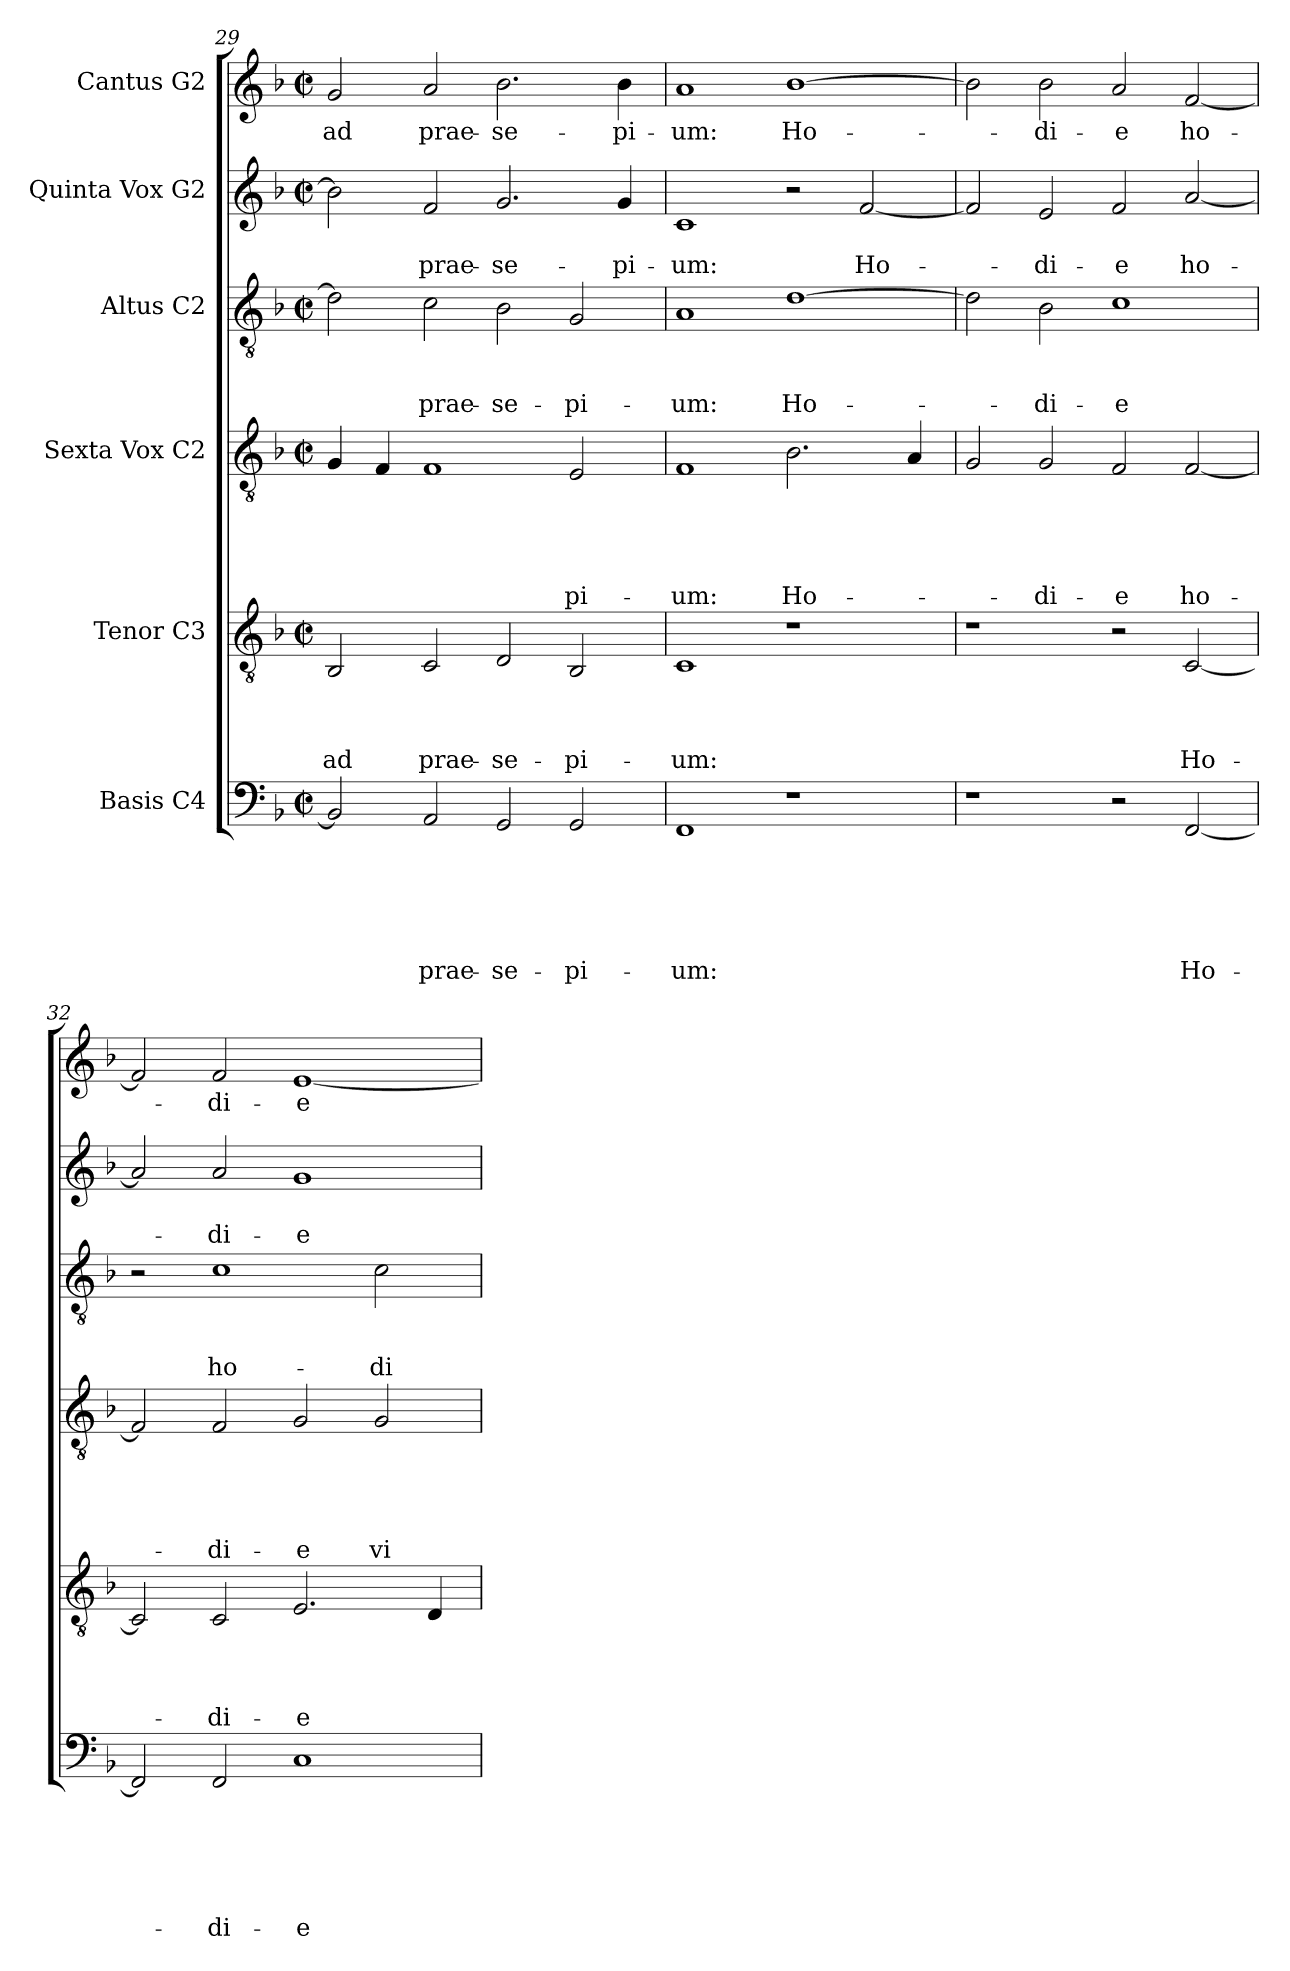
**kern	**text	**text	**text	**text	**text	**text	**kern	**text	**text	**text	**text	**kern	**text	**text	**text	**text	**text	**kern	**text	**text	**text	**kern	**text	**text	**kern	**text
*part6	*part6	*part6	*part6	*part6	*part6	*part6	*part5	*part5	*part5	*part5	*part5	*part4	*part4	*part4	*part4	*part4	*part4	*part3	*part3	*part3	*part3	*part2	*part2	*part2	*part1	*part1
*staff6	*staff6	*staff6	*staff6	*staff6	*staff6	*staff6	*staff5	*staff5	*staff5	*staff5	*staff5	*staff4	*staff4	*staff4	*staff4	*staff4	*staff4	*staff3	*staff3	*staff3	*staff3	*staff2	*staff2	*staff2	*staff1	*staff1
*I"Basis C4	*	*	*	*	*	*	*I"Tenor C3	*	*	*	*	*I"Sexta Vox C2	*	*	*	*	*	*I"Altus C2	*	*	*	*I"Quinta Vox G2	*	*	*I"Cantus G2	*
*clefF4	*	*	*	*	*	*	*clefGv2	*	*	*	*	*clefGv2	*	*	*	*	*	*clefGv2	*	*	*	*clefG2	*	*	*clefG2	*
*k[b-]	*	*	*	*	*	*	*k[b-]	*	*	*	*	*k[b-]	*	*	*	*	*	*k[b-]	*	*	*	*k[b-]	*	*	*k[b-]	*
*F:	*	*	*	*	*	*	*F:	*	*	*	*	*F:	*	*	*	*	*	*F:	*	*	*	*F:	*	*	*F:	*
*M2/2	*	*	*	*	*	*	*M2/2	*	*	*	*	*M2/2	*	*	*	*	*	*M2/2	*	*	*	*M2/2	*	*	*M2/2	*
*met(c|)	*	*	*	*	*	*	*met(c|)	*	*	*	*	*met(c|)	*	*	*	*	*	*met(c|)	*	*	*	*met(c|)	*	*	*met(c|)	*
=29	=29	=29	=29	=29	=29	=29	=29	=29	=29	=29	=29	=29	=29	=29	=29	=29	=29	=29	=29	=29	=29	=29	=29	=29	=29	=29
!	!	!	!	!	!	!	!	!	!	!	!LO:LY:b	!	!	!	!	!	!	!	!	!	!	!	!	!	!	!LO:LY:b
2BB-/]	.	.	.	.	.	.	2BB-/	.	.	.	ad	4G/	.	.	.	.	.	2d\]	.	.	.	2b-\]	.	.	2g/	ad
.	.	.	.	.	.	.	.	.	.	.	.	4F/	.	.	.	.	.	.	.	.	.	.	.	.	.	.
!	!	!	!	!	!	!LO:LY:b	!	!	!	!	!LO:LY:b	!	!	!	!	!	!	!	!	!	!LO:LY:b	!	!	!LO:LY:b	!	!LO:LY:b
2AA/	.	.	.	.	.	prae-	2C/	.	.	.	prae-	1F	.	.	.	.	.	2c\	.	.	prae-	2f/	.	prae-	2a/	prae-
!	!	!	!	!	!	!LO:LY:b	!	!	!	!	!LO:LY:b	!	!	!	!	!	!	!	!	!	!LO:LY:b	!	!	!LO:LY:b	!	!LO:LY:b
2GG/	.	.	.	.	.	-se-	2D/	.	.	.	-se-	.	.	.	.	.	.	2B-\	.	.	-se-	2.g/	.	-se-	2.b-\	-se-
!	!	!	!	!	!	!LO:LY:b	!	!	!	!	!LO:LY:b	!	!	!	!	!	!LO:LY:b	!	!	!	!LO:LY:b	!	!	!	!	!
2GG/	.	.	.	.	.	-pi-	2BB-/	.	.	.	-pi-	2E/	.	.	.	.	-pi-	2G/	.	.	-pi-	.	.	.	.	.
!	!	!	!	!	!	!	!	!	!	!	!	!	!	!	!	!	!	!	!	!	!	!	!	!LO:LY:b	!	!LO:LY:b
.	.	.	.	.	.	.	.	.	.	.	.	.	.	.	.	.	.	.	.	.	.	4g/	.	-pi-	4b-\	-pi-
!!LO:PB:g=z
=30	=30	=30	=30	=30	=30	=30	=30	=30	=30	=30	=30	=30	=30	=30	=30	=30	=30	=30	=30	=30	=30	=30	=30	=30	=30	=30
!	!	!	!	!	!	!LO:LY:b	!	!	!	!	!LO:LY:b	!	!	!	!	!	!LO:LY:b	!	!	!	!LO:LY:b	!	!	!LO:LY:b	!	!LO:LY:b
1FF	.	.	.	.	.	-um:	1C	.	.	.	-um:	1F	.	.	.	.	-um:	1A	.	.	-um:	1c	.	-um:	1a	-um:
!	!	!	!	!	!	!	!	!	!	!	!	!	!	!	!	!	!LO:LY:b	!	!	!	!LO:LY:b	!	!	!	!	!LO:LY:b
1r	.	.	.	.	.	.	1r	.	.	.	.	2.B-\	.	.	.	.	Ho-	[1d	.	.	Ho-	2r	.	.	[1b-	Ho-
!	!	!	!	!	!	!	!	!	!	!	!	!	!	!	!	!	!	!	!	!	!	!	!	!LO:LY:b	!	!
.	.	.	.	.	.	.	.	.	.	.	.	.	.	.	.	.	.	.	.	.	.	[2f/	.	Ho-	.	.
.	.	.	.	.	.	.	.	.	.	.	.	4A/	.	.	.	.	.	.	.	.	.	.	.	.	.	.
=31	=31	=31	=31	=31	=31	=31	=31	=31	=31	=31	=31	=31	=31	=31	=31	=31	=31	=31	=31	=31	=31	=31	=31	=31	=31	=31
1r	.	.	.	.	.	.	1r	.	.	.	.	2G/	.	.	.	.	.	2d\]	.	.	.	2f/]	.	.	2b-\]	.
!	!	!	!	!	!	!	!	!	!	!	!	!	!	!	!	!	!LO:LY:b	!	!	!	!LO:LY:b	!	!	!LO:LY:b	!	!LO:LY:b
.	.	.	.	.	.	.	.	.	.	.	.	2G/	.	.	.	.	-di-	2B-\	.	.	-di-	2e/	.	-di-	2b-\	-di-
!	!	!	!	!	!	!	!	!	!	!	!	!	!	!	!	!	!LO:LY:b	!	!	!	!LO:LY:b	!	!	!LO:LY:b	!	!LO:LY:b
2r	.	.	.	.	.	.	2r	.	.	.	.	2F/	.	.	.	.	-e	1c	.	.	-e	2f/	.	-e	2a/	-e
!	!	!	!	!	!	!LO:LY:b	!	!	!	!	!LO:LY:b	!	!	!	!	!	!LO:LY:b	!	!	!	!	!	!	!LO:LY:b	!	!LO:LY:b
[2FF/	.	.	.	.	.	Ho-	[2C/	.	.	.	Ho-	[2F/	.	.	.	.	ho-	.	.	.	.	[2a/	.	ho-	[2f/	ho-
=32	=32	=32	=32	=32	=32	=32	=32	=32	=32	=32	=32	=32	=32	=32	=32	=32	=32	=32	=32	=32	=32	=32	=32	=32	=32	=32
2FF/]	.	.	.	.	.	.	2C/]	.	.	.	.	2F/]	.	.	.	.	.	2r	.	.	.	2a/]	.	.	2f/]	.
!	!	!	!	!	!	!LO:LY:b	!	!	!	!	!LO:LY:b	!	!	!	!	!	!LO:LY:b	!	!	!	!LO:LY:b	!	!	!LO:LY:b	!	!LO:LY:b
2FF/	.	.	.	.	.	-di-	2C/	.	.	.	-di-	2F/	.	.	.	.	-di-	1c	.	.	ho-	2a/	.	-di-	2f/	-di-
!	!	!	!	!	!	!LO:LY:b	!	!	!	!	!LO:LY:b	!	!	!	!	!	!LO:LY:b	!	!	!	!	!	!	!LO:LY:b	!	!LO:LY:b
1C	.	.	.	.	.	-e	2.E/	.	.	.	-e	2G/	.	.	.	.	-e	.	.	.	.	1g	.	-e	[1e	-e
!	!	!	!	!	!	!	!	!	!	!	!	!	!	!	!	!	!LO:LY:b	!	!	!	!LO:LY:b	!	!	!	!	!
.	.	.	.	.	.	.	.	.	.	.	.	2G/	.	.	.	.	vi-	2c\	.	.	-di-	.	.	.	.	.
.	.	.	.	.	.	.	4D/	.	.	.	.	.	.	.	.	.	.	.	.	.	.	.	.	.	.	.
=	=	=	=	=	=	=	=	=	=	=	=	=	=	=	=	=	=	=	=	=	=	=	=	=	=	=
*-	*-	*-	*-	*-	*-	*-	*-	*-	*-	*-	*-	*-	*-	*-	*-	*-	*-	*-	*-	*-	*-	*-	*-	*-	*-	*-
